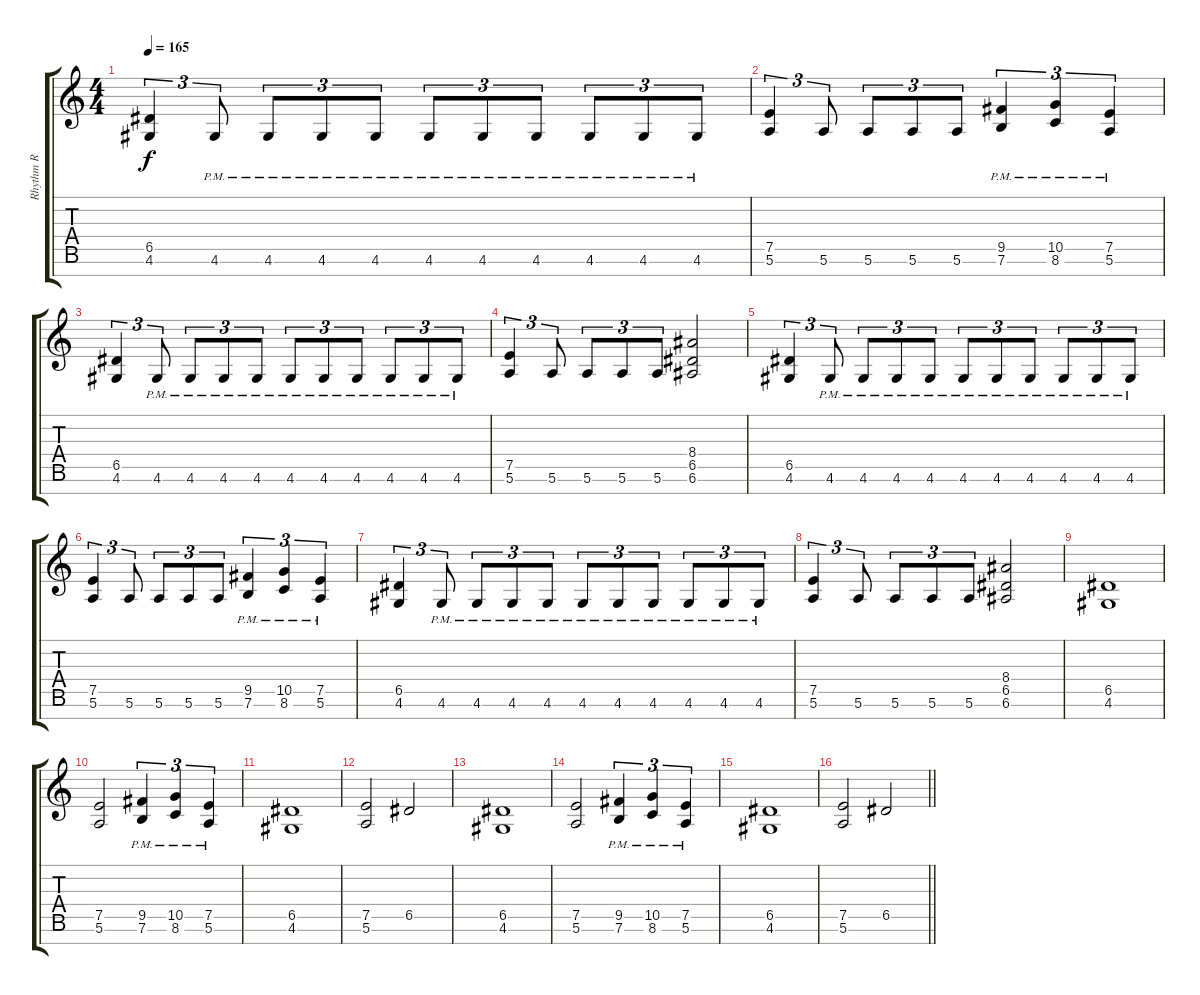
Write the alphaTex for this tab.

\track ("Rhythm R" "Rhythm R") {instrument distortionguitar}
\staff {score tabs}
\tuning (E4 B3 G3 D3 A2 E2 B1) {hide}
\ts (4 4)
\tempo 165
\clef g2
\ks c
(6.5 4.6).4{tu (3 2) dy f} 4.6{pm}.8{tu (3 2)} 4.6{pm}.8{tu (3 2)} 4.6{pm}.8{tu (3 2)} 4.6{pm}.8{tu (3 2)} 4.6{pm}.8{tu (3 2)} 4.6{pm}.8{tu (3 2)} 4.6{pm}.8{tu (3 2)} 4.6{pm}.8{tu (3 2)} 4.6{pm}.8{tu (3 2)} 4.6{pm}.8{tu (3 2)} |
(7.5 5.6).4{tu (3 2)} 5.6.8{tu (3 2)} 5.6.8{tu (3 2)} 5.6.8{tu (3 2)} 5.6.8{tu (3 2)} (9.5{pm} 7.6{pm}).4{tu (3 2)} (10.5{pm} 8.6{pm}).4{tu (3 2)} (7.5{pm} 5.6{pm}).4{tu (3 2)} |
(6.5 4.6).4{tu (3 2)} 4.6{pm}.8{tu (3 2)} 4.6{pm}.8{tu (3 2)} 4.6{pm}.8{tu (3 2)} 4.6{pm}.8{tu (3 2)} 4.6{pm}.8{tu (3 2)} 4.6{pm}.8{tu (3 2)} 4.6{pm}.8{tu (3 2)} 4.6{pm}.8{tu (3 2)} 4.6{pm}.8{tu (3 2)} 4.6{pm}.8{tu (3 2)} |
(7.5 5.6).4{tu (3 2)} 5.6.8{tu (3 2)} 5.6.8{tu (3 2)} 5.6.8{tu (3 2)} 5.6.8{tu (3 2)} (8.4 6.5 6.6).2 |
(6.5 4.6).4{tu (3 2)} 4.6{pm}.8{tu (3 2)} 4.6{pm}.8{tu (3 2)} 4.6{pm}.8{tu (3 2)} 4.6{pm}.8{tu (3 2)} 4.6{pm}.8{tu (3 2)} 4.6{pm}.8{tu (3 2)} 4.6{pm}.8{tu (3 2)} 4.6{pm}.8{tu (3 2)} 4.6{pm}.8{tu (3 2)} 4.6{pm}.8{tu (3 2)} |
(7.5 5.6).4{tu (3 2)} 5.6.8{tu (3 2)} 5.6.8{tu (3 2)} 5.6.8{tu (3 2)} 5.6.8{tu (3 2)} (9.5{pm} 7.6{pm}).4{tu (3 2)} (10.5{pm} 8.6{pm}).4{tu (3 2)} (7.5{pm} 5.6{pm}).4{tu (3 2)} |
(6.5 4.6).4{tu (3 2)} 4.6{pm}.8{tu (3 2)} 4.6{pm}.8{tu (3 2)} 4.6{pm}.8{tu (3 2)} 4.6{pm}.8{tu (3 2)} 4.6{pm}.8{tu (3 2)} 4.6{pm}.8{tu (3 2)} 4.6{pm}.8{tu (3 2)} 4.6{pm}.8{tu (3 2)} 4.6{pm}.8{tu (3 2)} 4.6{pm}.8{tu (3 2)} |
(7.5 5.6).4{tu (3 2)} 5.6.8{tu (3 2)} 5.6.8{tu (3 2)} 5.6.8{tu (3 2)} 5.6.8{tu (3 2)} (8.4 6.5 6.6).2 |
(6.5 4.6).1 |
(7.5 5.6).2 (9.5{pm} 7.6{pm}).4{tu (3 2)} (10.5{pm} 8.6{pm}).4{tu (3 2)} (7.5{pm} 5.6{pm}).4{tu (3 2)} |
(6.5 4.6).1 |
(7.5 5.6).2 6.5.2 |
(6.5 4.6).1 |
(7.5 5.6).2 (9.5{pm} 7.6{pm}).4{tu (3 2)} (10.5{pm} 8.6{pm}).4{tu (3 2)} (7.5{pm} 5.6{pm}).4{tu (3 2)} |
(6.5 4.6).1 |
\barLineRight lightlight
(7.5 5.6).2 6.5.2
